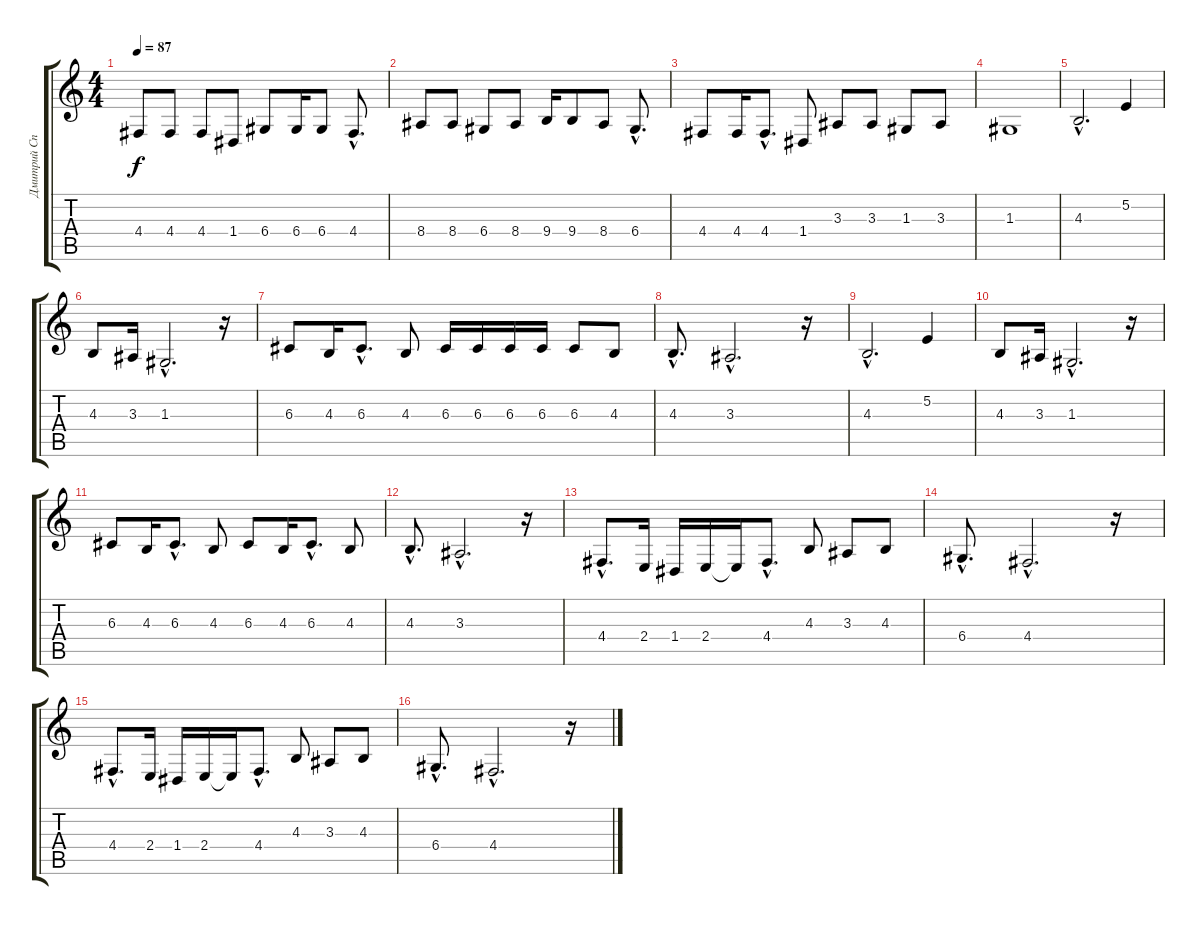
\track ("Дмитрий Спирин" "Дмитрий Сп") {instrument trumpet}
\staff {score tabs}
\tuning (E4 B3 G3 D3 A2 E2) {hide}
\ts (4 4)
\tempo 87
\clef g2
\ks c
4.4.8{dy f} 4.4.8 4.4.8 1.4.8 6.4.8 6.4.16 6.4.8 4.4{hac}.8{d} |
8.4.8 8.4.8 6.4.8 8.4.8 9.4.16 9.4.8 8.4.8 6.4{hac}.8{d} |
4.4.8 4.4.16 4.4{hac}.8{d} 1.4.8 3.3.8 3.3.8 1.3.8 3.3.8 |
1.3.1 |
4.3{hac}.2{d} 5.2.4 |
4.3.8 3.3.16 1.3{hac}.2{d} r.16 |
6.3.8 4.3.16 6.3{hac}.8{d} 4.3.8 6.3.16 6.3.16 6.3.16 6.3.16 6.3.8 4.3.8 |
4.3{hac}.8{d} 3.3{hac}.2{d} r.16 |
4.3{hac}.2{d} 5.2.4 |
4.3.8 3.3.16 1.3{hac}.2{d} r.16 |
6.3.8 4.3.16 6.3{hac}.8{d} 4.3.8 6.3.8 4.3.16 6.3{hac}.8{d} 4.3.8 |
4.3{hac}.8{d} 3.3{hac}.2{d} r.16 |
4.4{hac}.8{d} 2.4.16 1.4.16 2.4.16 2.4{t}.16 4.4{hac}.8{d} 4.3.8 3.3.8 4.3.8 |
6.4{hac}.8{d} 4.4{hac}.2{d} r.16 |
4.4{hac}.8{d} 2.4.16 1.4.16 2.4.16 2.4{t}.16 4.4{hac}.8{d} 4.3.8 3.3.8 4.3.8 |
6.4{hac}.8{d} 4.4{hac}.2{d} r.16
